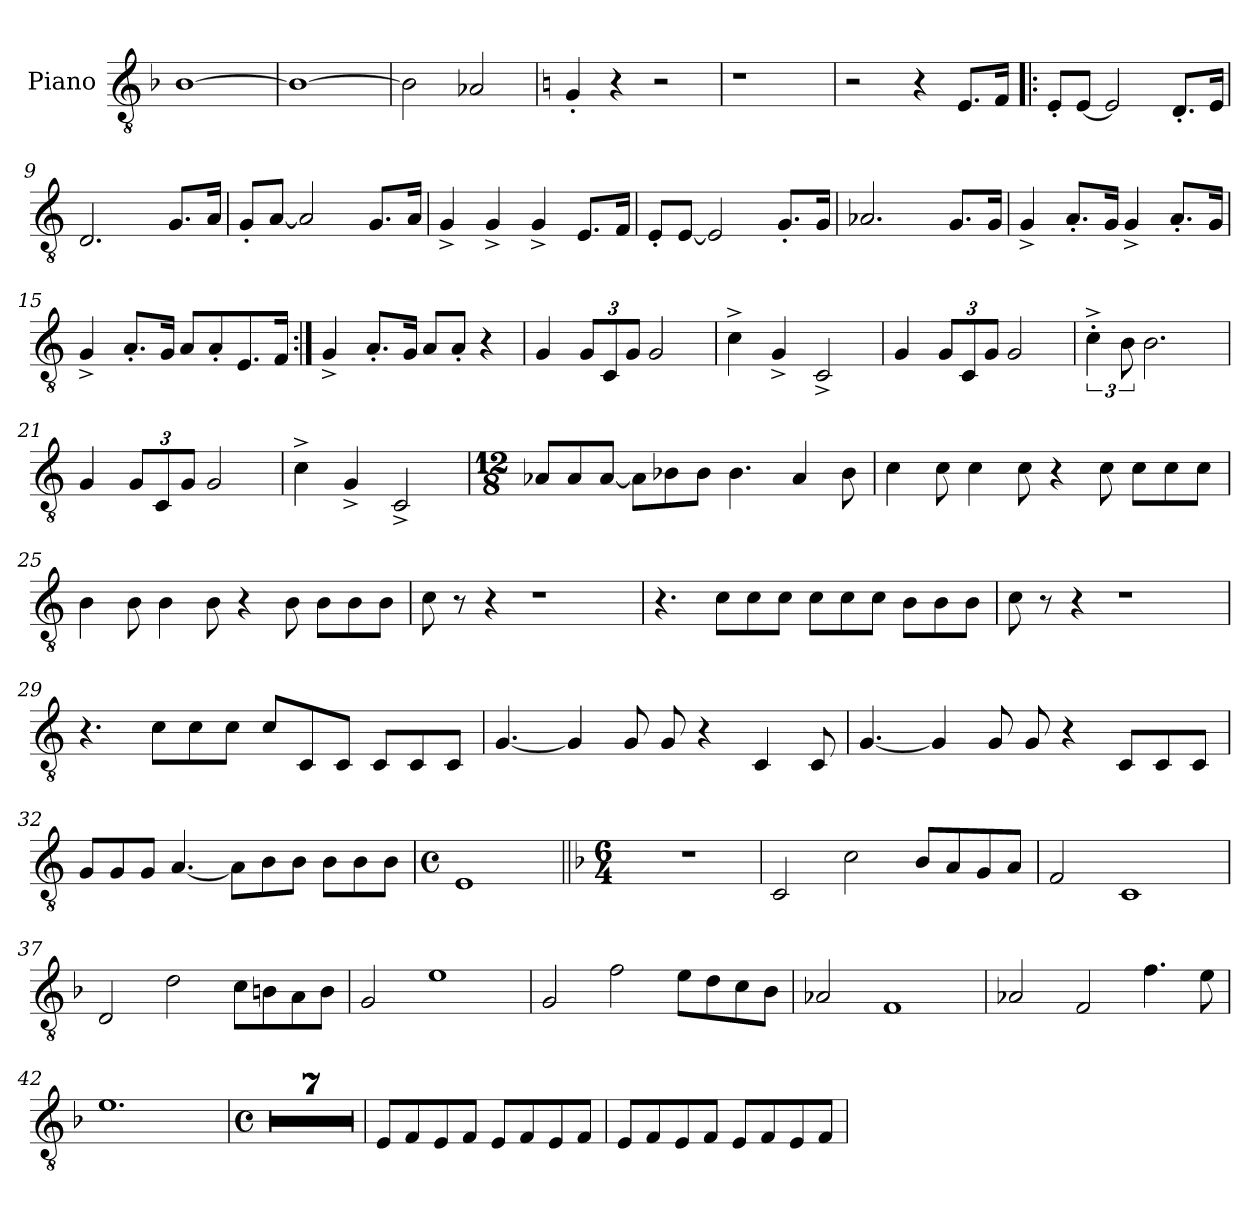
**kern
*part1
*staff1
*I"Piano
*I'Pno
*clefGv2
*k[b-]
*F:
=1
[1B-
=2
1B-_
=3
2B-\]
2A-X/
=4
*k[]
*C:
4G'/
4r
2r
=5
1r
=6
1r
=7
2r
4r
8.E/L
16F/Jk
=8!|:
8E'/L
[8E/J
2E/]
8.D'/L
16E/Jk
=9
2.D/
8.G/L
16A/Jk
=10
8G'/L
[8A/J
2A/]
8.G/L
16A/Jk
!!LO:LB:g=z
=11
4G^/
4G^/
4G^/
8.E/L
16F/Jk
=12
8E'/L
[8E/J
2E/]
8.G'/L
16G/Jk
=13
2.A-X/
8.G/L
16G/Jk
=14
4G^/
8.A'/L
16G/Jk
4G^/
8.A'/L
16G/Jk
=15
4G^/
8.A'/L
16G/Jk
8A/L
8A'/
8.E/
16F/Jk
=16:|!
4G^/
8.A'/L
16G/Jk
8A/L
8A'/J
4r
!!LO:LB:g=z
=17
4G/
*Xbrackettup
12G/L
12C/
12G/J
2G/
=18
4c^\
4G^/
2C^/
=19
4G/
12G/L
12C/
12G/J
2G/
=20
*brackettup
6c'^\
12B\
2.B\
=21
4G/
*Xbrackettup
12G/L
12C/
12G/J
2G/
=22
4c^\
4G^/
2C^/
=23
*M12/8
8A-X/L
8A-/
[8A-/J
8A-\L]
8B-X\
8B-\J
4.B-\
4A-/
8B-\
!!LO:LB:g=z
=24
4c\
8c\
4c\
8c\
4r
8c\
8c\L
8c\
8c\J
=25
4B\
8B\
4B\
8B\
4r
8B\
8B\L
8B\
8B\J
=26
8c\
8r
4r
1r
=27
4.r
8c\L
8c\
8c\J
8c\L
8c\
8c\J
8B\L
8B\
8B\J
=28
8c\
8r
4r
1r
!!LO:LB:g=z
=29
4.r
8c\L
8c\
8c\J
8c/L
8C/
8C/J
8C/L
8C/
8C/J
=30
[4.G/
4G/]
8G/
8G/
4r
4C/
8C/
=31
[4.G/
4G/]
8G/
8G/
4r
8C/L
8C/
8C/J
=32
8G/L
8G/
8G/J
[4.A/
8A\L]
8B\
8B\J
8B\L
8B\
8B\J
=33
*M4/4
*met(c)
1E
!!LO:LB:g=z
=34||
*k[b-]
*F:
*M6/4
1.r
=35
2C/
2c\
8B-/L
8A/
8G/
8A/J
=36
2F/
1C
=37
2D/
2d\
8c\L
8Bn\
8A\
8B\J
=38
2G/
1e
=39
2G/
2f\
8e\L
8d\
8c\
8B-\J
=40
2A-X/
1F
=41
2A-X/
2F/
4.f\
8e\
=42
1.e
!!LO:LB:g=z
=43
*M4/4
*met(c)
1r
=44
1r
=45
1r
=46
1r
=47
1r
=48
1r
=49
1r
=50
8E/L
8F/
8E/
8F/J
8E/L
8F/
8E/
8F/J
=51
8E/L
8F/
8E/
8F/J
8E/L
8F/
8E/
8F/J
=
*-
